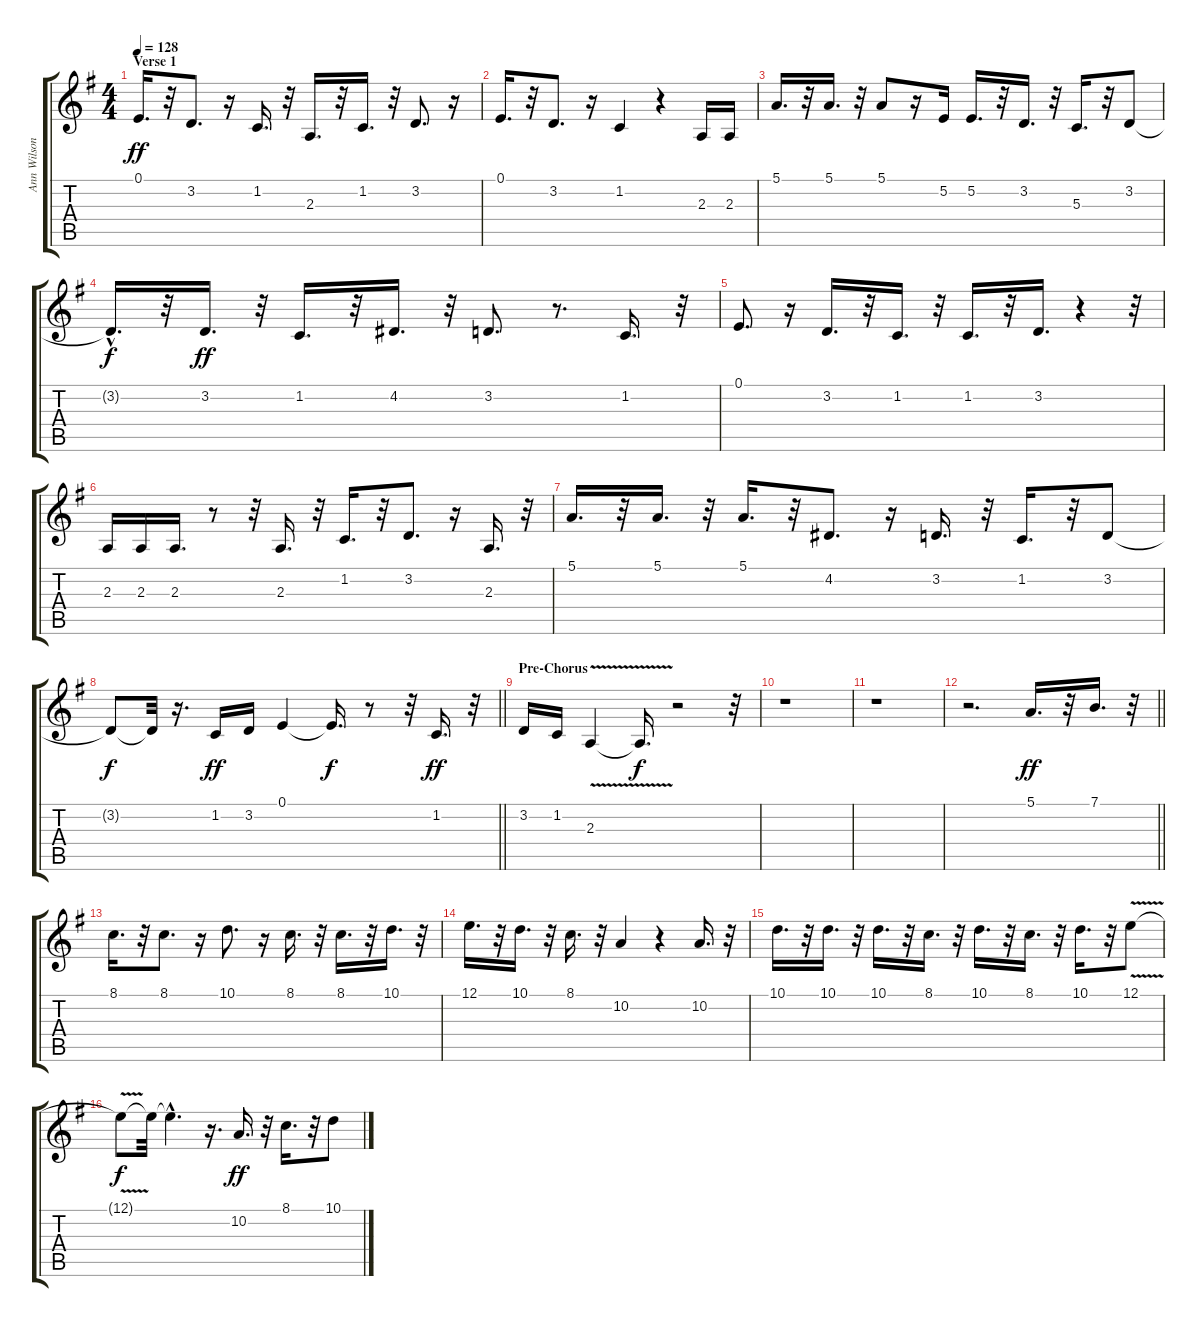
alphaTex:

\track ("Ann Wilson" "Ann Wilson") {instrument clarinet}
\staff {score tabs}
\tuning (E4 B3 G3 D3 A2 E2) {hide}
\ts (4 4)
\section ("" "Verse 1")
\tempo 128
\clef g2
\ks g
0.1.16{d dy ff} r.32 3.2.8{d} r.16 1.2.16{d} r.32 2.3.16{d} r.32 1.2.16{d} r.32 3.2.8{d} r.16 |
0.1.16{d} r.32 3.2.8{d} r.16 1.2.4 r.4 2.3.16 2.3.16 |
5.1.16{d} r.32 5.1.16{d} r.32 5.1.8 r.16 5.2.16 5.2.16{d} r.32 3.2.16{d} r.32 5.3.16{d} r.32 3.2.8 |
3.2{hac t}.16{d dy f} r.32 3.2.16{d dy ff} r.32 1.2.16{d} r.32 4.2.16{d} r.32 3.2.8{d} r.8{d} 1.2.16{d} r.32 |
0.1.8{d} r.16 3.2.16{d} r.32 1.2.16{d} r.32 1.2.16{d} r.32 3.2.16{d} r.4 r.32 |
2.3.16 2.3.16 2.3.16{d} r.8 r.32 2.3.16{d} r.32 1.2.16{d} r.32 3.2.8{d} r.16 2.3.16{d} r.32 |
5.1.16{d} r.32 5.1.16{d} r.32 5.1.16{d} r.32 4.2.8{d} r.16 3.2.16{d} r.32 1.2.16{d} r.32 3.2.8 |
\barLineRight lightlight
3.2{t}.8{dy f} 3.2{t}.32 r.16{d} 1.2.16{dy ff} 3.2.16 0.1.4 0.1{t}.16{d dy f} r.8 r.32 1.2.16{d dy ff} r.32 |
\section ("" "Pre-Chorus")
3.2.16 1.2.16 2.3{v}.4 2.3{t}.16{d dy f} r.2 r.32 |
r.1 |
r.1 |
\barLineRight lightlight
r.2{d} 5.1.16{d dy ff} r.32 7.1.16{d} r.32 |
8.1.16{d} r.32 8.1.8{d} r.16 10.1.8{d} r.16 8.1.16{d} r.32 8.1.16{d} r.32 10.1.16{d} r.32 |
12.1.16{d} r.32 10.1.16{d} r.32 8.1.16{d} r.32 10.2.4 r.4 10.2.16{d} r.32 |
10.1.16{d} r.32 10.1.16{d} r.32 10.1.16{d} r.32 8.1.16{d} r.32 10.1.16{d} r.32 8.1.16{d} r.32 10.1.16{d} r.32 12.1{v}.8 |
12.1{t}.8{dy f} 12.1{t}.32 12.1{hac t}.4{d} r.16{d} 10.2.16{d dy ff} r.32 8.1.16{d} r.32 10.1.8
